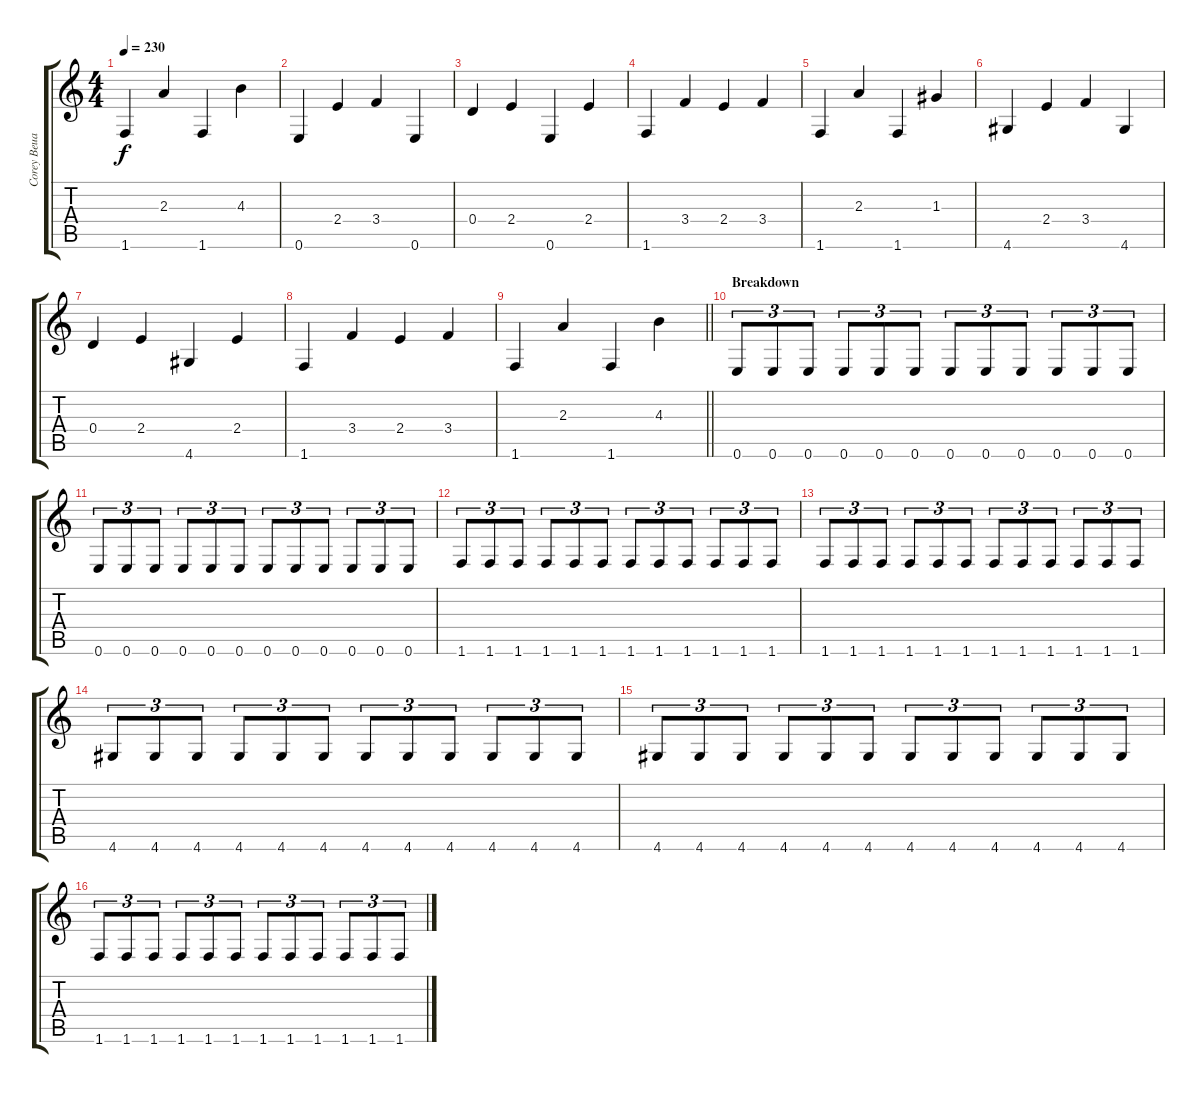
\track ("Corey Beualieu" "Corey Beua") {instrument distortionguitar}
\staff {score tabs}
\tuning (E4 B3 G3 D3 A2 E2) {hide}
\ts (4 4)
\tempo 230
\clef g2
\ks c
1.6.4{dy f} 2.3.4 1.6.4 4.3.4 |
0.6.4 2.4.4 3.4.4 0.6.4 |
0.4.4 2.4.4 0.6.4 2.4.4 |
1.6.4 3.4.4 2.4.4 3.4.4 |
1.6.4 2.3.4 1.6.4 1.3.4 |
4.6.4 2.4.4 3.4.4 4.6.4 |
0.4.4 2.4.4 4.6.4 2.4.4 |
1.6.4 3.4.4 2.4.4 3.4.4 |
\barLineRight lightlight
1.6.4 2.3.4 1.6.4 4.3.4 |
\section ("" "Breakdown")
0.6.8{tu (3 2)} 0.6.8{tu (3 2)} 0.6.8{tu (3 2)} 0.6.8{tu (3 2)} 0.6.8{tu (3 2)} 0.6.8{tu (3 2)} 0.6.8{tu (3 2)} 0.6.8{tu (3 2)} 0.6.8{tu (3 2)} 0.6.8{tu (3 2)} 0.6.8{tu (3 2)} 0.6.8{tu (3 2)} |
0.6.8{tu (3 2)} 0.6.8{tu (3 2)} 0.6.8{tu (3 2)} 0.6.8{tu (3 2)} 0.6.8{tu (3 2)} 0.6.8{tu (3 2)} 0.6.8{tu (3 2)} 0.6.8{tu (3 2)} 0.6.8{tu (3 2)} 0.6.8{tu (3 2)} 0.6.8{tu (3 2)} 0.6.8{tu (3 2)} |
1.6.8{tu (3 2)} 1.6.8{tu (3 2)} 1.6.8{tu (3 2)} 1.6.8{tu (3 2)} 1.6.8{tu (3 2)} 1.6.8{tu (3 2)} 1.6.8{tu (3 2)} 1.6.8{tu (3 2)} 1.6.8{tu (3 2)} 1.6.8{tu (3 2)} 1.6.8{tu (3 2)} 1.6.8{tu (3 2)} |
1.6.8{tu (3 2)} 1.6.8{tu (3 2)} 1.6.8{tu (3 2)} 1.6.8{tu (3 2)} 1.6.8{tu (3 2)} 1.6.8{tu (3 2)} 1.6.8{tu (3 2)} 1.6.8{tu (3 2)} 1.6.8{tu (3 2)} 1.6.8{tu (3 2)} 1.6.8{tu (3 2)} 1.6.8{tu (3 2)} |
4.6.8{tu (3 2)} 4.6.8{tu (3 2)} 4.6.8{tu (3 2)} 4.6.8{tu (3 2)} 4.6.8{tu (3 2)} 4.6.8{tu (3 2)} 4.6.8{tu (3 2)} 4.6.8{tu (3 2)} 4.6.8{tu (3 2)} 4.6.8{tu (3 2)} 4.6.8{tu (3 2)} 4.6.8{tu (3 2)} |
4.6.8{tu (3 2)} 4.6.8{tu (3 2)} 4.6.8{tu (3 2)} 4.6.8{tu (3 2)} 4.6.8{tu (3 2)} 4.6.8{tu (3 2)} 4.6.8{tu (3 2)} 4.6.8{tu (3 2)} 4.6.8{tu (3 2)} 4.6.8{tu (3 2)} 4.6.8{tu (3 2)} 4.6.8{tu (3 2)} |
1.6.8{tu (3 2)} 1.6.8{tu (3 2)} 1.6.8{tu (3 2)} 1.6.8{tu (3 2)} 1.6.8{tu (3 2)} 1.6.8{tu (3 2)} 1.6.8{tu (3 2)} 1.6.8{tu (3 2)} 1.6.8{tu (3 2)} 1.6.8{tu (3 2)} 1.6.8{tu (3 2)} 1.6.8{tu (3 2)}
